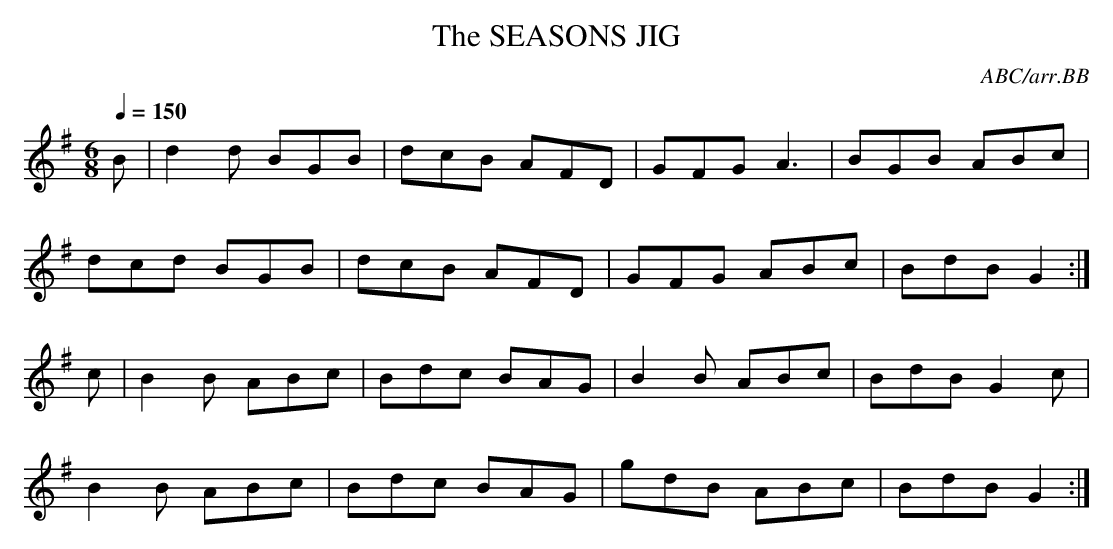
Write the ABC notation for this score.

X:1
T:SEASONS JIG, The
C:ABC/arr.BB
L:1/8
M:6/8
Q:1/4=150
K:G
B|d2d BGB|dcB AFD|GFG A3|BGB ABc |
dcd BGB|dcB AFD|GFG ABc|BdB G2 :|
c|B2B ABc|Bdc BAG|B2B ABc|BdB G2c|
B2B ABc|Bdc BAG|gdB ABc|BdB G2 :|
